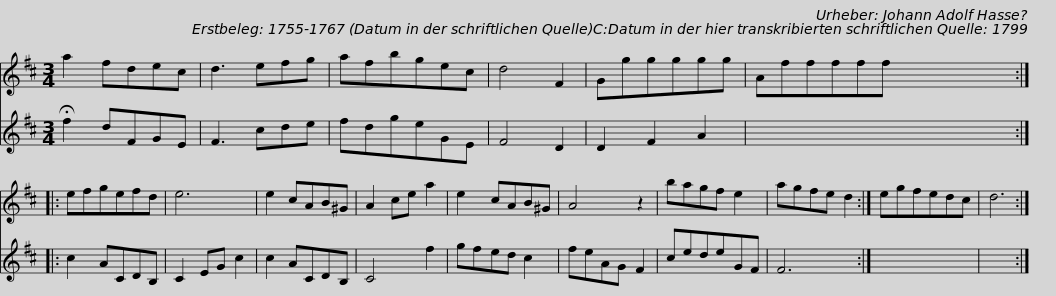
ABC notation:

X:1
%%score 1 2
L:1/8
M:3/4
I:linebreak $
K:D
V:1 treble
V:2 treble
V:1
 a2 fdec | d3 efg | afbgec | d4 F2 | Gggggg | %5
 Afffff x12 ::$ efgefd | e6 | e2 cAB^G | A2 ce a2 | %10
 e2 cAB^G | A4 z2 | bagf e2 |$ agfe d2 :| egfedc | %15
 d6 :| %16
V:2
 !fermata!f2 dFGE | F3 cde | fdgeGE | F4 D2 | D2 F2 A2 | %5
 x6 x6 x6 ::$ c2 ACDB, | C2 EG c2 | c2 ACDB, | C4 f2 | %10
 gfed c2 | feAG F2 | cedeGF |$ F6 :| x6 | %15
 x6 :| %16
